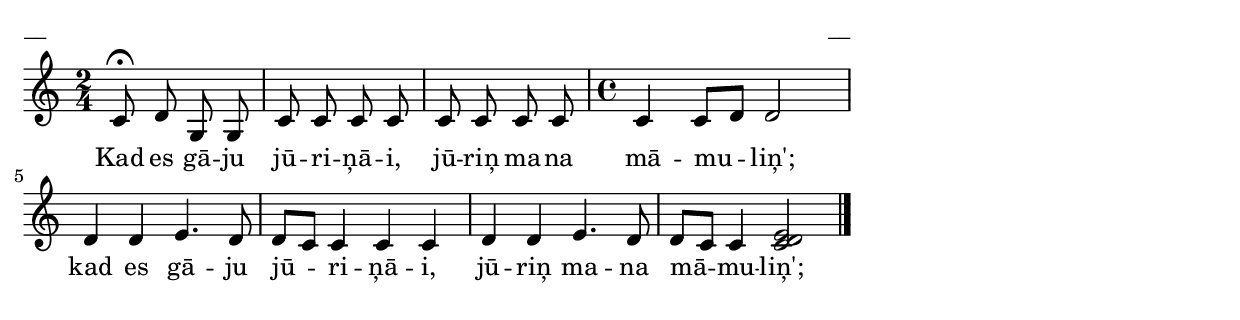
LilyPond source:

\version "2.13.16"
%\header {
%    title = "Kad es gāju jūriņāi"
%}
\paper {
line-width = 14\cm
left-margin = 0.4\cm
between-system-padding = 0.1\cm
between-system-space = 0.1\cm
}
\layout {
indent = #0
ragged-last = ##f
}


voiceA = \relative c' {
\clef "treble"
\key c \major
\time 2/4
c8\fermata d g, g |
c8 c c c |
c8 c c c |
\time 4/4 
c4 c8[ d] d2 |
d4 d e4. d8 |
d8[ c] c4 c c |
d4 d e4. d8 |
d8[ c] c4 <<c2 d e>> |
\bar "|."
} 


lyricA = \lyricmode {
Kad es gā -- ju jū -- ri -- ņā -- i, jū -- riņ ma -- na mā -- mu -- liņ';
kad es gā -- ju jū -- ri -- ņā -- i, jū -- riņ ma -- na mā -- mu -- liņ';
} 


fullScore = <<
\new Staff {
<<
\new Voice = "voiceA" { \oneVoice \autoBeamOff \voiceA }
\lyricsto "voiceA" \new Lyrics \lyricA
>>
}
>>

\score {
\fullScore
\header { piece = "__" opus = "__" }
}
\markup { \with-color #(x11-color 'white) \sans \smaller "__" }
\score {
\unfoldRepeats
\fullScore
\midi {
\context { \Staff \remove "Staff_performer" }
\context { \Voice \consists "Staff_performer" }
}
}



